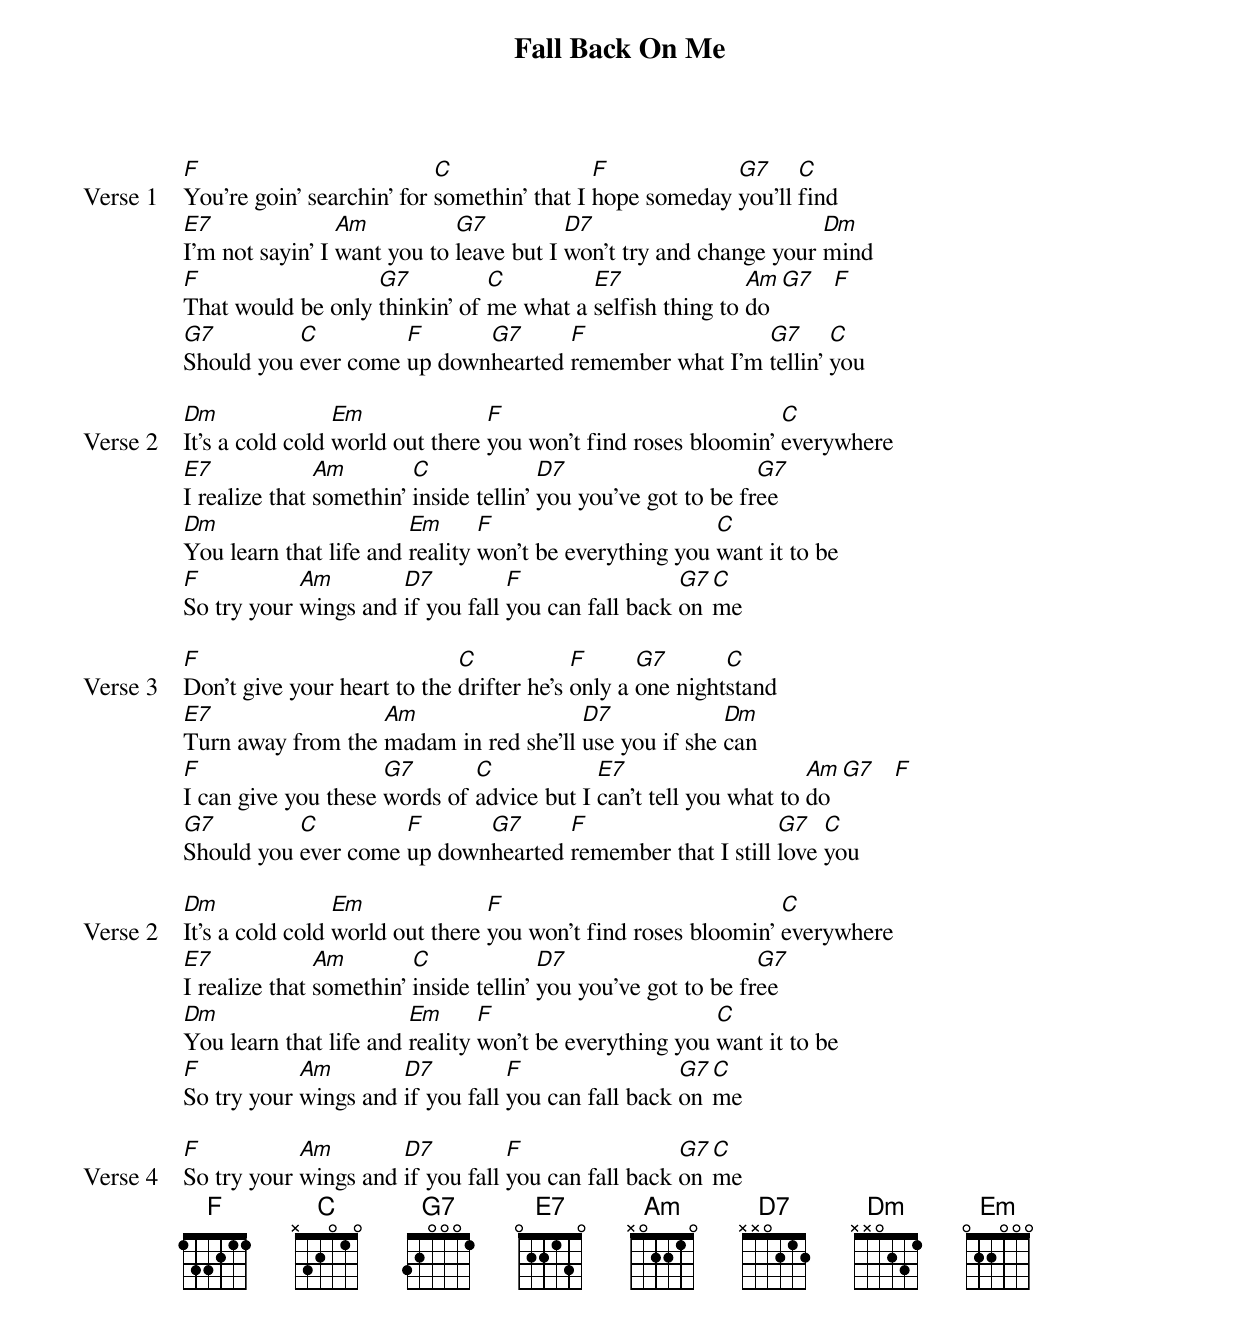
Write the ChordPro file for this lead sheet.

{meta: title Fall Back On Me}
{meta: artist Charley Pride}
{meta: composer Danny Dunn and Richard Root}

{start_of_verse: Verse 1}
[F]You're goin' searchin' for [C]somethin' that I [F]hope someday [G7]you'll [C]find
[E7]I'm not sayin' I [Am]want you to [G7]leave but I [D7]won't try and change your [Dm]mind
[F]That would be only [G7]thinkin' of [C]me what a [E7]selfish thing to [Am]do [G7]   [F]
[G7]Should you [C]ever come [F]up down[G7]hearted [F]remember what I'm [G7]tellin' [C]you
{end_of_verse}

{start_of_verse: Verse 2}
[Dm]It's a cold cold [Em]world out there [F]you won't find roses bloomin' [C]everywhere
[E7]I realize that [Am]somethin' [C]inside tellin' [D7]you you've got to be fr[G7]ee
[Dm]You learn that life and [Em]reality [F]won't be everything you [C]want it to be
[F]So try your [Am]wings and [D7]if you fall [F]you can fall back [G7]on [C]me
{end_of_verse}

{start_of_verse: Verse 3}
[F]Don't give your heart to the [C]drifter he's [F]only a [G7]one night[C]stand
[E7]Turn away from the [Am]madam in red she'll [D7]use you if she [Dm]can
[F]I can give you these [G7]words of [C]advice but I [E7]can't tell you what to [Am]do [G7]   [F]
[G7]Should you [C]ever come [F]up down[G7]hearted [F]remember that I still [G7]love [C]you
{end_of_verse}

{start_of_verse: Verse 2}
[Dm]It's a cold cold [Em]world out there [F]you won't find roses bloomin' [C]everywhere
[E7]I realize that [Am]somethin' [C]inside tellin' [D7]you you've got to be fr[G7]ee
[Dm]You learn that life and [Em]reality [F]won't be everything you [C]want it to be
[F]So try your [Am]wings and [D7]if you fall [F]you can fall back [G7]on [C]me
{end_of_verse}

{start_of_verse: Verse 4}
[F]So try your [Am]wings and [D7]if you fall [F]you can fall back [G7]on [C]me
{end_of_verse}
